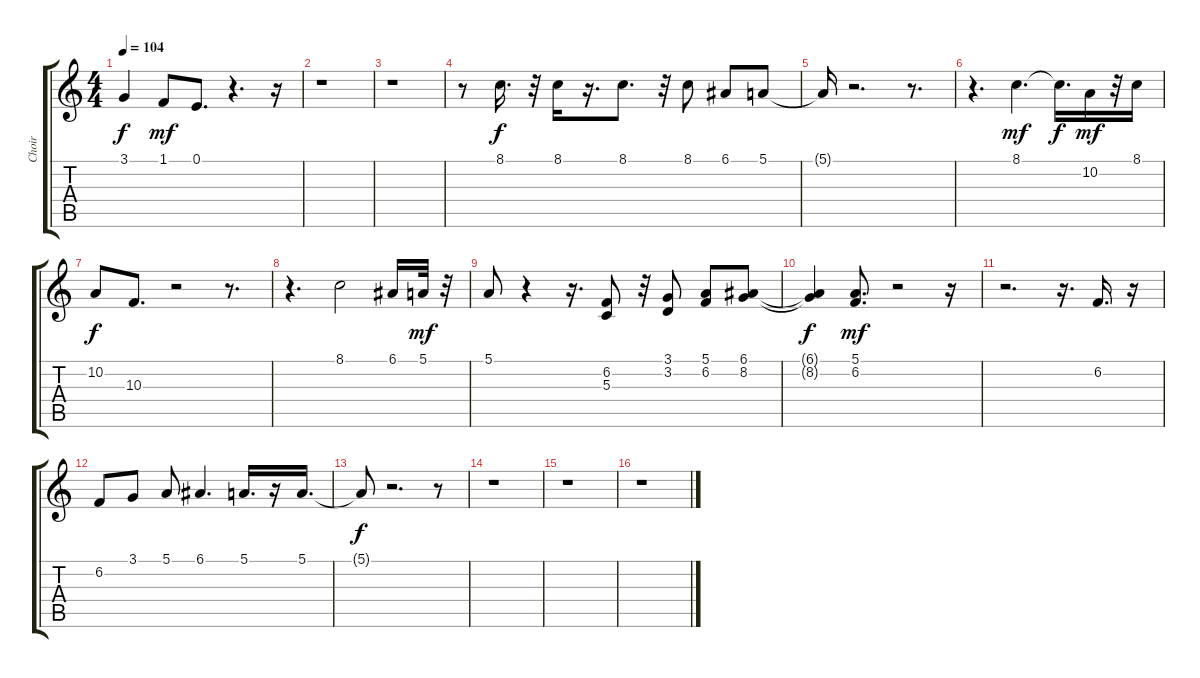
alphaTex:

\track ("Choir" "Choir") {instrument choiraahs}
\staff {score tabs}
\tuning (E4 B3 G3 D3 A2 E2) {hide}
\ts (4 4)
\tempo 104
\clef g2
\ks c
3.1.4{dy f} 1.1.8{dy mf} 0.1.8{d} r.4{d} r.16 |
r.1 |
r.1 |
r.8 8.1.16{d dy f} r.32 8.1.16 r.16{d} 8.1.8{d} r.32 8.1.8 6.1.8 5.1.8 |
5.1{t}.16 r.2{d} r.8{d} |
r.4{d} 8.1.4{d dy mf} 8.1{t}.16{d dy f} 10.2.16{dy mf} r.32 8.1.16 |
10.2.8{dy f} 10.3.8{d} r.2 r.8{d} |
r.4{d} 8.1.2 6.1.16 5.1.32{dy mf} r.32 |
5.1.8 r.4 r.16{d} (6.2 5.3).8 r.32 (3.1 3.2).8 (5.1 6.2).8 (6.1 8.2).8 |
(6.1{t} 8.2{t}).4{dy f} (5.1 6.2).8{d dy mf} r.2 r.16 |
r.2{d} r.16{d} 6.2.16{d} r.16 |
6.2.8 3.1.8 5.1.8 6.1.4{d} 5.1.16{d} r.16 5.1.16{d} |
5.1{t}.8{dy f} r.2{d} r.8 |
r.1 |
r.1 |
r.1
